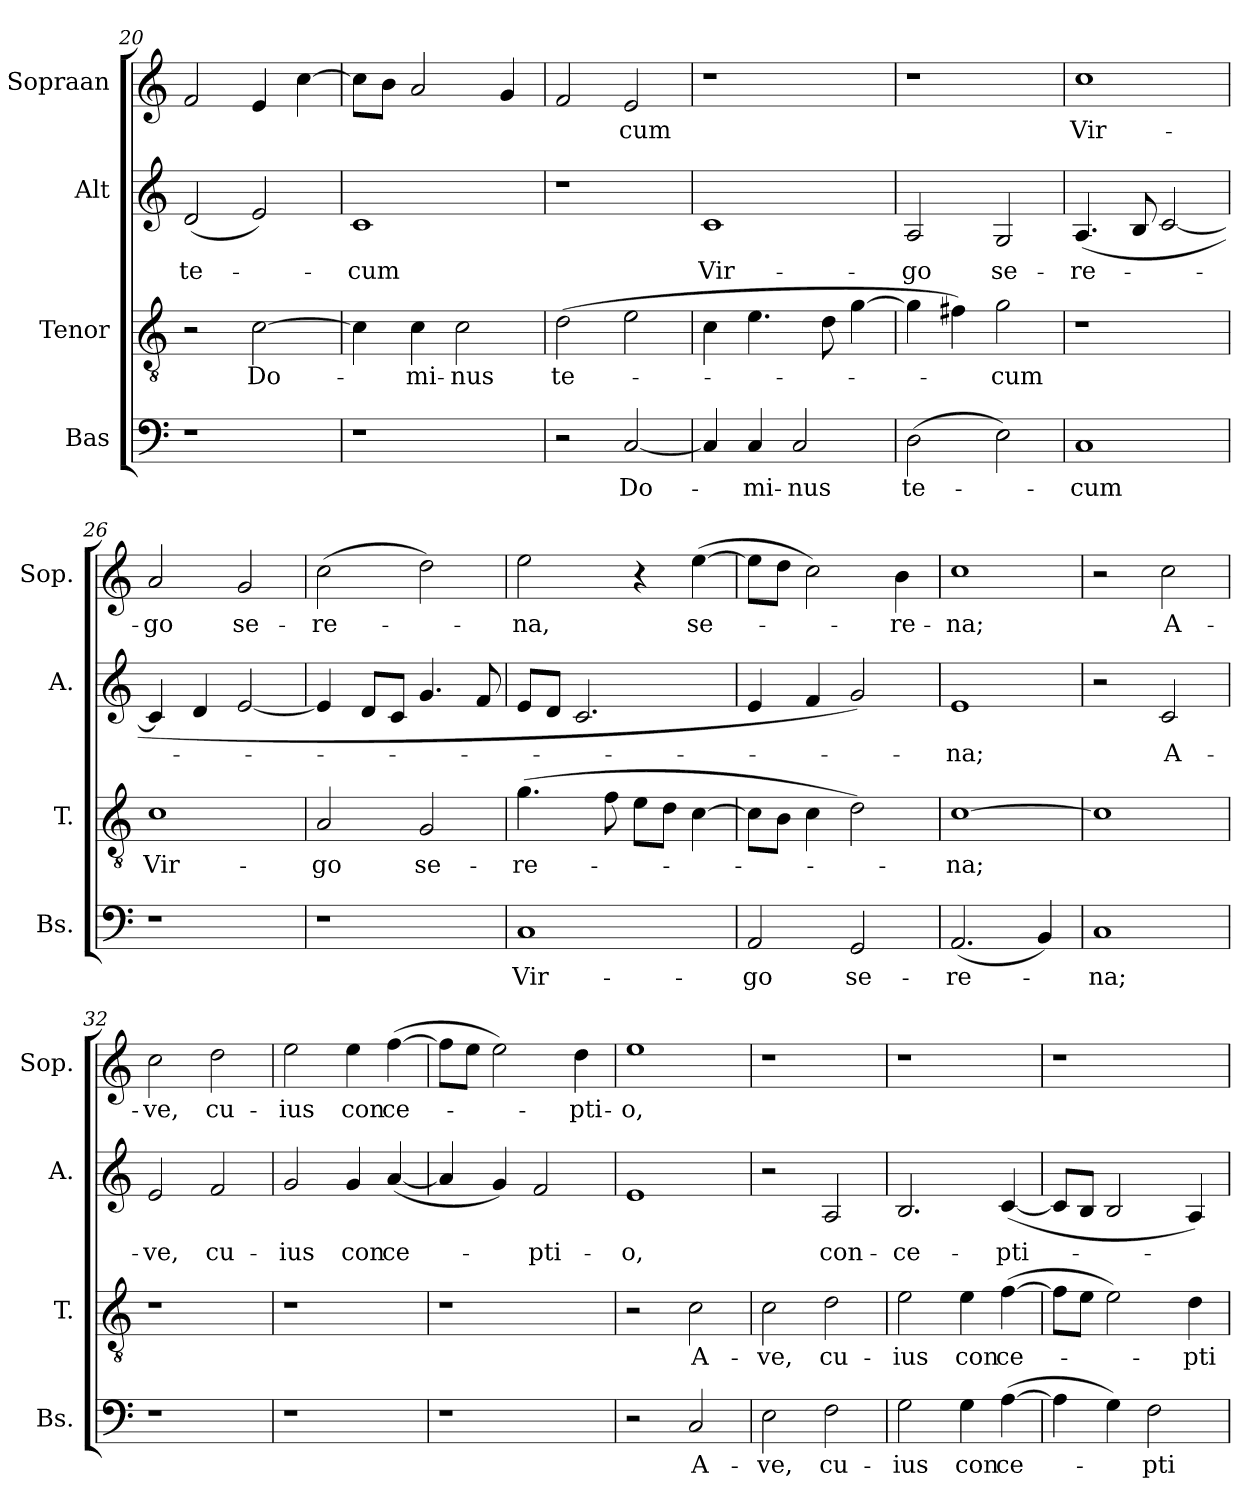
**kern	**text	**kern	**text	**kern	**text	**kern	**text
*part4	*part4	*part3	*part3	*part2	*part2	*part1	*part1
*staff4	*staff4	*staff3	*staff3	*staff2	*staff2	*staff1	*staff1
*I"Bas	*	*I"Tenor	*	*I"Alt	*	*I"Sopraan	*
*I'Bs.	*	*I'T.	*	*I'A.	*	*I'Sop.	*
*clefF4	*	*clefGv2	*	*clefG2	*	*clefG2	*
*k[]	*	*k[]	*	*k[]	*	*k[]	*
=20	=20	=20	=20	=20	=20	=20	=20
!	!	!	!	!	!LO:LY:b	!	!
1r	.	2r	.	(<2d/	te-	2f/	.
!	!	!	!LO:LY:b	!	!	!	!
.	.	[2c\	Do-	2e/)	.	4e/	.
.	.	.	.	.	.	[4cc\	.
!!LO:PB:g=z
=21	=21	=21	=21	=21	=21	=21	=21
!	!	!	!	!	!LO:LY:b	!	!
1r	.	4c\]	.	1c	cum	8cc\L]	.
.	.	.	.	.	.	8b\J	.
!	!	!	!LO:LY:b	!	!	!	!
.	.	4c\	mi-	.	.	2a/	.
!	!	!	!LO:LY:b	!	!	!	!
.	.	2c\	-nus	.	.	.	.
.	.	.	.	.	.	4g/	.
=22	=22	=22	=22	=22	=22	=22	=22
!	!	!	!LO:LY:b	!	!	!	!
2r	.	(>2d\	te-	1r	.	2f/	.
!	!LO:LY:b	!	!	!	!	!	!LO:LY:b
[2C/	Do-	2e\	.	.	.	2e/	cum
=23	=23	=23	=23	=23	=23	=23	=23
!	!	!	!	!	!LO:LY:b	!	!
4C/]	.	4c\	.	1c	Vir-	1r	.
!	!LO:LY:b	!	!	!	!	!	!
4C/	mi-	4.e\	.	.	.	.	.
!	!LO:LY:b	!	!	!	!	!	!
2C/	-nus	.	.	.	.	.	.
.	.	8d\	.	.	.	.	.
.	.	[4g\	.	.	.	.	.
=24	=24	=24	=24	=24	=24	=24	=24
!	!LO:LY:b	!	!	!	!LO:LY:b	!	!
(>2D\	te-	4g\]	.	2A/	-go	1r	.
.	.	4f#X\)	.	.	.	.	.
!	!	!	!LO:LY:b	!	!LO:LY:b	!	!
2E\)	.	2g\	cum	2G/	se-	.	.
=25	=25	=25	=25	=25	=25	=25	=25
!	!LO:LY:b	!	!	!	!LO:LY:b	!	!LO:LY:b
1C	cum	1r	.	(<4.A/	-re-	1cc	Vir-
.	.	.	.	8B/	.	.	.
.	.	.	.	[2c/	.	.	.
=26	=26	=26	=26	=26	=26	=26	=26
!	!	!	!LO:LY:b	!	!	!	!LO:LY:b
1r	.	1c	Vir-	4c/]	.	2a/	-go
.	.	.	.	4d/	.	.	.
!	!	!	!	!	!	!	!LO:LY:b
.	.	.	.	[2e/	.	2g/	se-
=27	=27	=27	=27	=27	=27	=27	=27
!	!	!	!LO:LY:b	!	!	!	!LO:LY:b
1r	.	2A/	-go	4e/]	.	(>2cc\	-re-
.	.	.	.	8d/L	.	.	.
.	.	.	.	8c/J	.	.	.
!	!	!	!LO:LY:b	!	!	!	!
.	.	2G/	se-	4.g/	.	2dd\)	.
.	.	.	.	8f/	.	.	.
!!LO:LB:g=z
=28	=28	=28	=28	=28	=28	=28	=28
!	!LO:LY:b	!	!LO:LY:b	!	!	!	!LO:LY:b
1C	Vir-	(>4.g\	-re-	8e/L	.	2ee\	na,
.	.	.	.	8d/J	.	.	.
.	.	.	.	2.c/	.	.	.
.	.	8f\	.	.	.	.	.
.	.	8e\L	.	.	.	4r	.
.	.	8d\J	.	.	.	.	.
!	!	!	!	!	!	!	!LO:LY:b
.	.	[4c\	.	.	.	(>[4ee\	se-
=29	=29	=29	=29	=29	=29	=29	=29
!	!LO:LY:b	!	!	!	!	!	!
2AA/	-go	8c\L]	.	4e/	.	8ee\L]	.
.	.	8B\J	.	.	.	8dd\J	.
.	.	4c\	.	4f/	.	2cc\)	.
!	!LO:LY:b	!	!	!	!	!	!
2GG/	se-	2d\)	.	2g/)	.	.	.
!	!	!	!	!	!	!	!LO:LY:b
.	.	.	.	.	.	4b\	re-
=30	=30	=30	=30	=30	=30	=30	=30
!	!LO:LY:b	!	!LO:LY:b	!	!LO:LY:b	!	!LO:LY:b
(<2.AA/	-re-	[1c	na;	1e	na;	1cc	-na;
4BB/)	.	.	.	.	.	.	.
=31	=31	=31	=31	=31	=31	=31	=31
!	!LO:LY:b	!	!	!	!	!	!
1C	na;	1c]	.	2r	.	2r	.
!	!	!	!	!	!LO:LY:b	!	!LO:LY:b
.	.	.	.	2c/	A-	2cc\	A-
=32	=32	=32	=32	=32	=32	=32	=32
!	!	!	!	!	!LO:LY:b	!	!LO:LY:b
1r	.	1r	.	2e/	-ve,	2cc\	-ve,
!	!	!	!	!	!LO:LY:b	!	!LO:LY:b
.	.	.	.	2f/	cu-	2dd\	cu-
=33	=33	=33	=33	=33	=33	=33	=33
!	!	!	!	!	!LO:LY:b	!	!LO:LY:b
1r	.	1r	.	2g/	-ius	2ee\	-ius
!	!	!	!	!	!LO:LY:b	!	!LO:LY:b
.	.	.	.	4g/	con	4ee\	con
!	!	!	!	!	!LO:LY:b	!	!LO:LY:b
.	.	.	.	(<[4a/	ce-	(>[4ff\	ce-
=34	=34	=34	=34	=34	=34	=34	=34
1r	.	1r	.	4a/]	.	8ff\L]	.
.	.	.	.	.	.	8ee\J	.
.	.	.	.	4g/)	.	2ee\)	.
!	!	!	!	!	!LO:LY:b	!	!
.	.	.	.	2f/	pti-	.	.
!	!	!	!	!	!	!	!LO:LY:b
.	.	.	.	.	.	4dd\	pti-
=35	=35	=35	=35	=35	=35	=35	=35
!	!	!	!	!	!LO:LY:b	!	!LO:LY:b
2r	.	2r	.	1e	-o,	1ee	-o,
!	!LO:LY:b	!	!LO:LY:b	!	!	!	!
2C/	A-	2c\	A-	.	.	.	.
!!LO:PB:g=z
=36	=36	=36	=36	=36	=36	=36	=36
!	!LO:LY:b	!	!LO:LY:b	!	!	!	!
2E\	-ve,	2c\	-ve,	2r	.	1r	.
!	!LO:LY:b	!	!LO:LY:b	!	!LO:LY:b	!	!
2F\	cu-	2d\	cu-	2A/	con-	.	.
=37	=37	=37	=37	=37	=37	=37	=37
!	!LO:LY:b	!	!LO:LY:b	!	!LO:LY:b	!	!
2G\	-ius	2e\	-ius	2.B/	-ce-	1r	.
!	!LO:LY:b	!	!LO:LY:b	!	!	!	!
4G\	con	4e\	con	.	.	.	.
!	!LO:LY:b	!	!LO:LY:b	!	!LO:LY:b	!	!
(>[4A\	ce-	(>[4f\	ce-	(<[4c/	-pti-	.	.
=38	=38	=38	=38	=38	=38	=38	=38
4A\]	.	8f\L]	.	8c/L]	.	1r	.
.	.	8e\J	.	8B/J	.	.	.
4G\)	.	2e\)	.	2B/	.	.	.
!	!LO:LY:b	!	!	!	!	!	!
2F\	pti-	.	.	.	.	.	.
!	!	!	!LO:LY:b	!	!	!	!
.	.	4d\	pti-	4A/)	.	.	.
=	=	=	=	=	=	=	=
*-	*-	*-	*-	*-	*-	*-	*-
